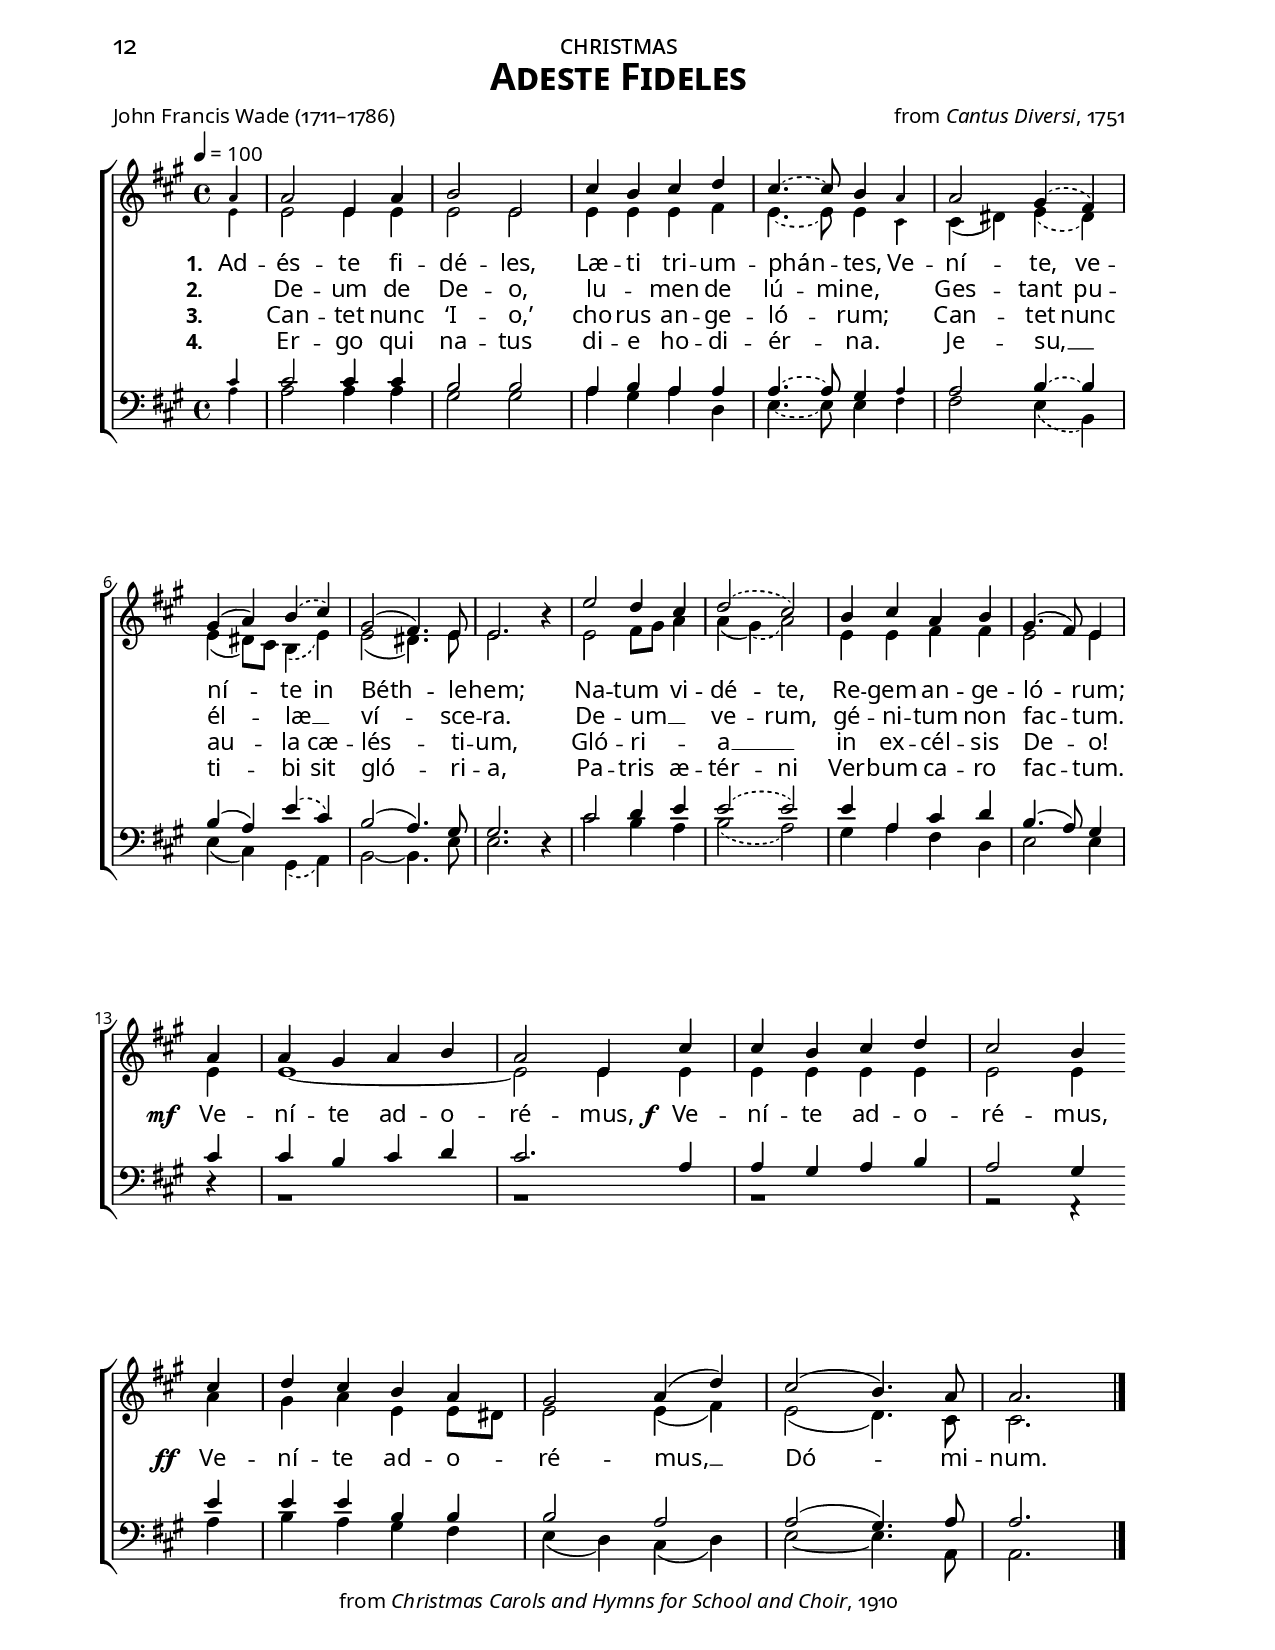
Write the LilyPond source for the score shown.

\version "2.24.0"
\include "util.ly"
\header {
  title = \markup{\override #'(font-name . "Garamond Premier Pro Semibold"){ \abs-fontsize #18 \smallCapsOldStyle"Adeste Fideles"}}
  poet = \markup\oldStyleNum"John Francis Wade (1711–1786)"
  composer = \markup\concat{"from " \italic"Cantus Diversi" \oldStyleNum", 1751"}
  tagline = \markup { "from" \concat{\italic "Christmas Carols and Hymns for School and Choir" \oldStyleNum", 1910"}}
}
\paper {
  paper-height = 11\in
  paper-width = 8.5\in
  indent = 0\in
  %system-system-spacing = #'((basic-distance . 10) (padding . 0))
  %system-system-spacing =
  %  #'((basic-distance . 0)
  %     (minimum-distance . 0)
  %     (padding . -10)
  %     (stretchability . 100))
  ragged-last-bottom = ##f
  ragged-bottom = ##f
  two-sided = ##t
  inner-margin = 1\in
  outer-margin = 0.75\in
  top-margin = 0.26\in
  bottom-margin = 0.25\in
  first-page-number = #012
  print-first-page-number = ##t
  headerLine = \markup{\override #'(font-name . "Garamond Premier Pro") \smallCapsOldStyle"christmas"}
  oddHeaderMarkup = \markup\fill-line{
     \override #'(font-name . "Garamond Premier Pro")\abs-fontsize #12.5
     \combine 
        \fill-line{"" \if \should-print-page-number
        \oldStylePageNum""
        }
        \fill-line{\headerLine}
  }
  evenHeaderMarkup = \markup {
     \override #'(font-name . "Garamond Premier Pro")\abs-fontsize #12.5
     \combine
        \if \should-print-page-number
        \oldStylePageNum""
        \fill-line{\headerLine}
  }
}
#(set-global-staff-size 18) \paper{ #(define fonts (make-pango-font-tree "Garamond Premier Pro" "Garamond Premier Pro" "Garamond Premier Pro" (/ 18 20))) }
global = {
  \key a \major
  \time 4/4
  \autoBeamOff
  \override DynamicLineSpanner.staff-padding = #0.0
  \override DynamicLineSpanner.Y-extent = #'(-0.5 . 1.5)
}

sopMusic = \relative c'' {
  \tempo 4 = 100
  \partial 4 \teeny a4 | \normalsize
  a2 e4 a |
  b2 e, |
  cis'4 b cis d |
  \tieDashed\slurDashed cis4.~ cis8 b4 \teeny a | \normalsize
  a2 gis4( fis) | \break
  
  \tieSolid\slurSolid
  gis( a) \slurDashed b( cis) |
  \slurSolid gis2( fis4.) e8 |
  e2. b'4\rest |
  e2 d4 cis |
  \slurDashed d2( cis) |
  b4 cis a b |
  \slurSolid \partial 4*3 gis4.( fis8) e4 | \break
  
  \partial 4 a4 |
  a gis a b |
  a2 e4 cis'4 |
  cis b cis d |
  cis2 b4 \bar""\break cis |
  
  d cis b a |
  gis2 a4( d) |
  cis2( b4.) a8 |
  \partial 4*3 a2. \bar "|."
}
sopWords = \lyricmode {
  
}

altoMusic = \relative c' {
  \partial 4 \teeny e4 | \normalsize
  e2 e4 e |
  e2 e |
  e4 e e fis |
  \tieDashed\slurDashed e4.~ e8 e4 \teeny cis | \normalsize
  \slurSolid cis( dis) \slurDashed e( dis) |
  
  \tieSolid\slurSolid e( dis8[) cis] \slurDashed b4( e) |
  \slurSolid e2( dis4.) e8 |
  e2. s4 |
  e2 fis8[ gis] a4 |
  \slurSolid a( \slurDashed gis)( a2) |
  e4 e fis fis |
  \slurSolid \partial 4*3 e2 e4 |
  
  e4 |
  e1~ |
  e2 e4 e |
  e e e e |
  e2 e4 a |
  
  gis a e e8[ dis] |
  e2 e4( fis) |
  e2( d4.) cis8 |
  \partial 4*3 cis2. \bar "|."
}
altoWords = {
  \dropLyricsV
  \lyricmode {
    \set stanza = #"1. "
  \set ignoreMelismata = ##t
    Ad -- és -- te fi -- dé -- les, Læ -- ti tri -- um -- phán -- _ tes,
    Ve -- ní -- te, ve -- ní -- _ te in Béth -- _ le -- hem; Na -- tum vi -- dé -- te,
    Re -- gem an -- ge -- ló -- _ rum;
  \unset ignoreMelismata
  }
  \set stanza = \markup\dynamic"mf  "
  \lyricmode {
    Ve -- ní -- te ad -- o -- ré -- mus,
  }
  \set stanza = \markup\dynamic" f "
  \lyricmode {
    Ve -- ní -- te ad -- o -- ré -- mus,
  }
  \set stanza = \markup\dynamic"ff  "
  \lyricmode {
    \raiseLyrics
    Ve -- ní -- te ad -- o -- ré -- mus, __ Dó -- mi -- num.
  }
}
altoWordsII = \lyricmode {
  \dropLyricsV
  \set stanza = #"2. "
  \set ignoreMelismata = ##t
  _ De -- um de De -- o, lu -- _ men de lú -- mi -- ne, ""
  Ges -- tant pu -- él -- _ læ __ _ ví -- _ sce -- ra.
  De -- um __ _ ve -- rum, gé -- ni -- tum non fac -- _ tum.
}
altoWordsIII = \lyricmode {
  \dropLyricsV
  \set stanza = #"3. "
  \set ignoreMelismata = ##t
  _ Can -- tet nunc ‘I -- o,’ cho -- rus an -- ge -- ló -- _ rum; ""
  Can -- tet nunc au -- _ la cæ -- lés -- _ ti -- um,
  Gló -- ri -- _ a __ _ in ex -- cél -- sis De -- _ o!
}
altoWordsIV = \lyricmode {
  \dropLyricsV
  \set stanza = #"4. "
  \set ignoreMelismata = ##t
  _ Er -- go qui na -- tus di -- e ho -- di -- ér -- _ na. ""
  Je -- su, __ _ ti -- _ bi sit gló -- _ ri -- a,
  Pa -- tris æ -- tér -- ni Ver -- bum ca -- ro fac -- _ tum.
}

tenorMusic = \relative c' {
  \partial 4 \teeny cis4 | \normalsize
  cis2 cis4 cis |
  b2 b |
  a4 b a a |
  \tieDashed\slurDashed a4.~ a8 gis4 \teeny a | \normalsize
  a2 b4~ b |
  
  \tieSolid\slurSolid b( a) \slurDashed e'( cis) |
  \slurSolid b2( a4.) gis8 |
  gis2. d4\rest |
  cis'2 d4 e |
  \slurDashed e2( e2) |
  e4 a, cis d |
  \slurSolid \partial 4*3 b4.( a8) gis4 |
  
  \partial 4 cis4 |
  cis b cis d |
  cis2. a4 |
  a gis a b |
  a2 gis4 e' |
  
  e e b b |
  b2 a |
  a( gis4.) a8 |
  \partial 4*3 a2. \bar "|."
}
tenorWords = \lyricmode {

}

bassMusic = \relative c' {
  \partial 4 \teeny a4 | \normalsize
  a2 a4 a |
  gis2 gis |
  a4 gis a d, |
  \tieDashed\slurDashed e4.~ e8 e4 \teeny fis | \normalsize
  fis2 e4( b) |
  
  \tieSolid\slurSolid e( cis) \slurDashed gis( a) |
  b2~ b4. e8 |
  \tieSolid e2. s4 |
  cis'2 b4 a |
  b2( a2) |
  gis4 a fis d |
  \partial 4*3 e2 e4 |
  
  \slurSolid \partial 4 d\rest |
  g,1\rest |
  g1\rest |
  g1\rest |
  g2\rest f4\rest a'4 |
  
  b a gis fis |
  e( d) cis( d) |
  e2~e4. a,8 |
  \partial 4*3 a2. \bar "|."
}
bassWords = \lyricmode {

}

\score {
  <<
   \new ChoirStaff <<
%    \new Lyrics = sopranos \with { \override VerticalAxisGroup.nonstaff-relatedstaff-spacing = #'((basic-distance . 1)) }
    \new Staff = women <<
      \new Voice = "sopranos" { \voiceOne << \global \sopMusic >> }
      \new Voice = "altos" { \voiceTwo << \global \altoMusic >> }
    >>
    \new Lyrics \with { alignAboveContext = #"women" \override VerticalAxisGroup.nonstaff-relatedstaff-spacing = #'((basic-distance . 1))} \lyricsto "sopranos" \sopWords
    \new Lyrics = "altosIV"  \with { alignBelowContext = #"women" } \lyricsto "sopranos" \altoWordsIV
    \new Lyrics = "altosIII"  \with { alignBelowContext = #"women" } \lyricsto "sopranos" \altoWordsIII
    \new Lyrics = "altosII"  \with { alignBelowContext = #"women" } \lyricsto "sopranos" \altoWordsII
    \new Lyrics = "altos"  \with { alignBelowContext = #"women" } \lyricsto "sopranos" \altoWords
   \new Staff = men <<
      \clef bass
      \new Voice = "tenors" { \voiceOne << \global \tenorMusic >> }
      \new Voice = "basses" { \voiceTwo << \global \bassMusic >> }
    >>
    \new Lyrics \with { alignAboveContext = #"men" \override VerticalAxisGroup.nonstaff-relatedstaff-spacing = #'((basic-distance . 1)) } \lyricsto "tenors" \tenorWords
    \new Lyrics \with { alignBelowContext = #"men" \override VerticalAxisGroup.nonstaff-relatedstaff-spacing = #'((basic-distance . 1)) } \lyricsto "basses" \bassWords
  >>
%    \new PianoStaff << \new Staff { \new Voice { \pianoRH } } \new Staff { \clef "bass" \pianoLH } >>
  >>
  \layout {
  \context {
    \Lyrics
    \override LyricText.font-size = #1.3
  }
    \context {
      \Score
      %\override SpacingSpanner.base-shortest-duration = #(ly:make-moment 1/8)
      %\override SpacingSpanner.common-shortest-duration = #(ly:make-moment 1/4)
    }
    \context {
      % Remove all empty staves
      % \Staff \RemoveEmptyStaves \override VerticalAxisGroup.remove-first = ##t
    }
    \context {
      \Lyrics
      \override LyricText.X-offset = #center-on-word
    }
  }
}

